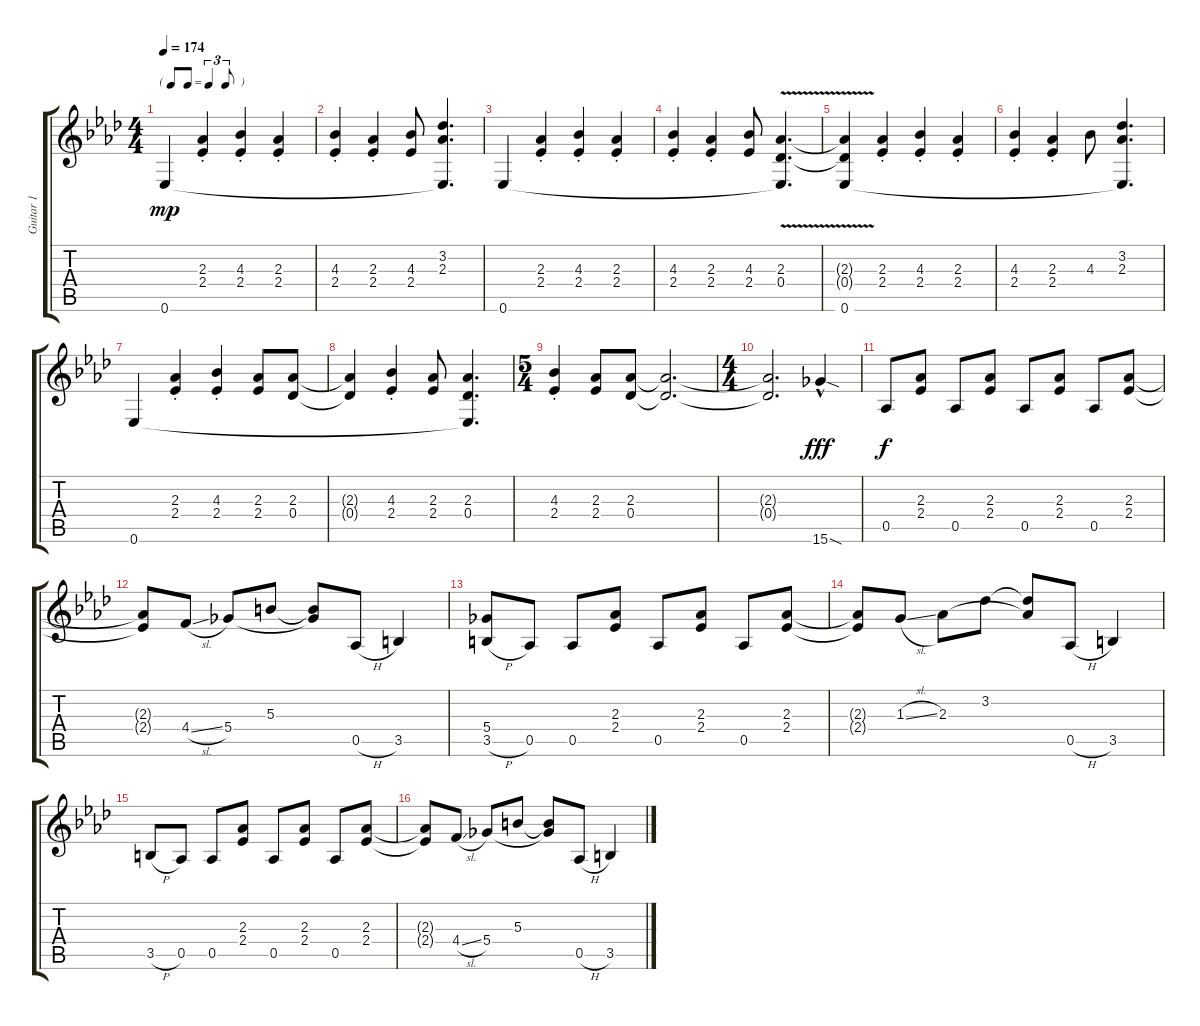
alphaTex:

\track ("Guitar 1" "Guitar 1") {instrument distortionguitar}
\staff {score tabs}
\tuning (Eb4 Bb3 Gb3 Db3 Ab2 Eb2) {hide}
\ts (4 4)
\tf triplet8th
\tempo 174
\clef g2
\ks ab
0.6.4{dy mp volume 3 instrument electricguitarclean} (2.3{st} 2.4{st}).4 (4.3{st} 2.4{st}).4 (2.3{st} 2.4{st}).4 |
(4.3{st} 2.4{st}).4 (2.3{st} 2.4{st}).4 (4.3 2.4).8 (3.2 2.3 0.6{t}).4{d} |
0.6.4 (2.3{st} 2.4{st}).4 (4.3{st} 2.4{st}).4 (2.3{st} 2.4{st}).4 |
(4.3{st} 2.4{st}).4 (2.3{st} 2.4{st}).4 (4.3 2.4).8 (2.3{v} 0.4 0.6{t}).4{d} |
(2.3{t} 0.4{t} 0.6).4 (2.3{st} 2.4{st}).4 (4.3{st} 2.4{st}).4 (2.3{st} 2.4{st}).4 |
(4.3{st} 2.4{st}).4 (2.3{st} 2.4{st}).4 4.3.8 (3.2 2.3 0.6{t}).4{d} |
0.6.4 (2.3{st} 2.4{st}).4 (4.3{st} 2.4{st}).4 (2.3 2.4).8 (2.3 0.4).8 |
(2.3{t} 0.4{t}).4 (4.3{st} 2.4{st}).4 (2.3 2.4).8 (2.3 0.4 0.6{t}).4{d} |
\ts (5 4)
(4.3{st} 2.4{st}).4 (2.3 2.4).8 (2.3 0.4).8 (2.3{t} 0.4{t}).2{d} |
\ts (4 4)
(2.3{t} 0.4{t}).2{d} 15.6{sod hac}.4{dy fff volume 10 instrument distortionguitar} |
0.5.8{dy f} (2.3 2.4).8 0.5.8 (2.3 2.4).8 0.5.8 (2.3 2.4).8 0.5.8 (2.3 2.4).8 |
(2.3{t} 2.4{t}).8 4.4{sl}.8 5.4.8 5.3.8 (5.3{t} 5.4{t}).8 0.5{h}.8 3.5.4 |
(5.4 3.5{h}).8 0.5.8 0.5.8 (2.3 2.4).8 0.5.8 (2.3 2.4).8 0.5.8 (2.3 2.4).8 |
(2.3{t} 2.4{t}).8 1.3{sl}.8 2.3.8 3.2.8 (3.2{t} 2.3{t}).8 0.5{h}.8 3.5.4 |
3.5{h}.8 0.5.8 0.5.8 (2.3 2.4).8 0.5.8 (2.3 2.4).8 0.5.8 (2.3 2.4).8 |
(2.3{t} 2.4{t}).8 4.4{sl}.8 5.4.8 5.3.8 (5.3{t} 5.4{t}).8 0.5{h}.8 3.5.4
